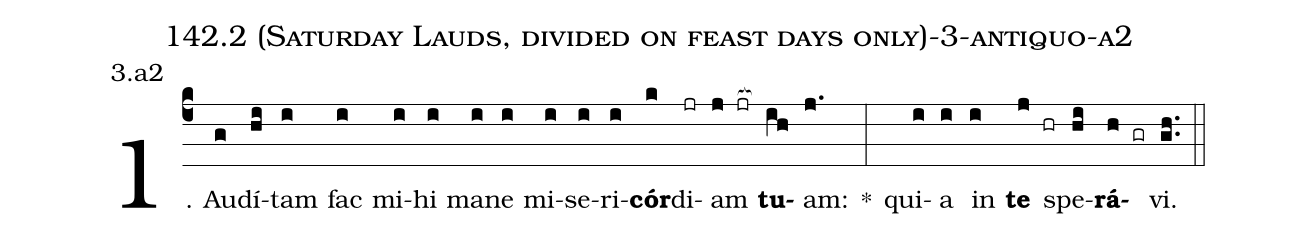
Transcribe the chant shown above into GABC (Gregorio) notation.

name: 142.2 (Saturday Lauds, divided on feast days only)-3-antiquo-a2;
annotation: 3.a2;
%%
(c4)1. Au(g)dí(hi)tam(i) fac(i) mi(i)hi(i) ma(i)ne(i) mi(i)se(i)ri(i)<b>cór</b>(k)di(jr)am(j jr[ocb:1{]) <b>tu</b>(ih[ocb:0}])am:(j.) *(:) qui(i)a(i) in(i) <b>te</b>(j hr) spe(hi)<b>rá</b>(h gr)vi.(gh..) (::)
